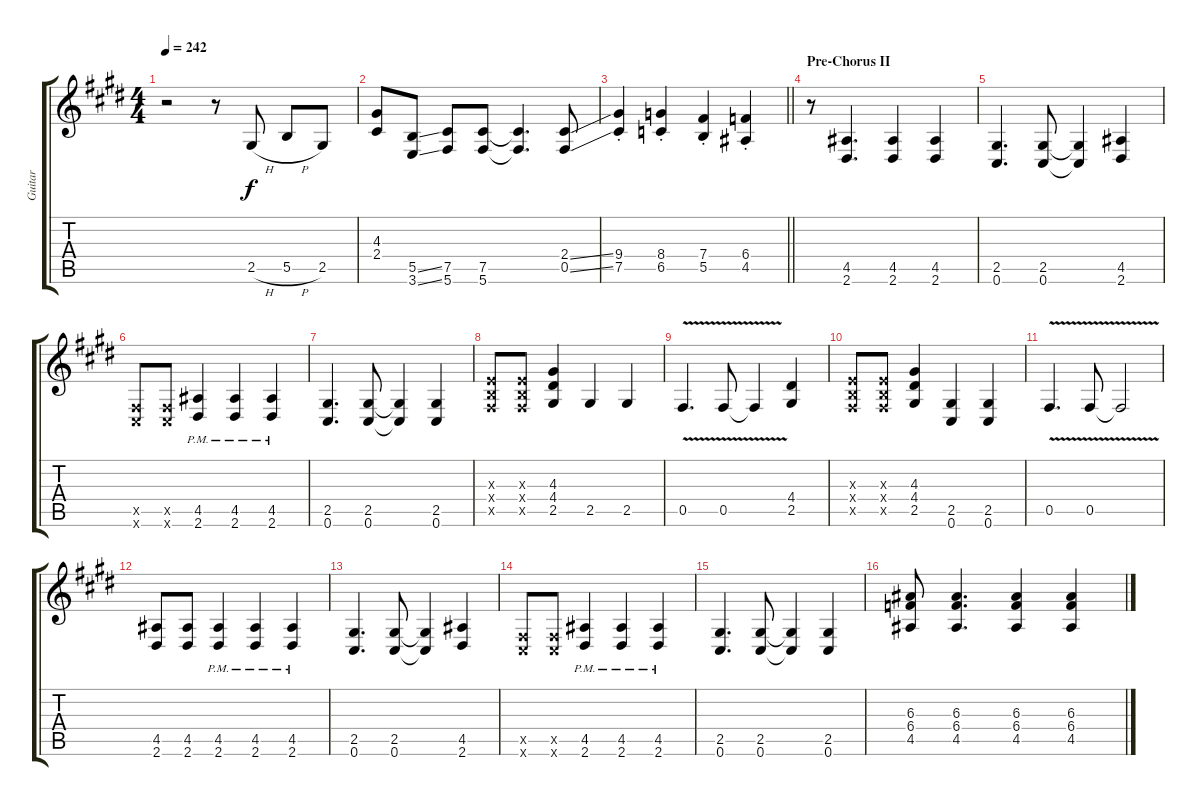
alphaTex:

\track ("Guitar" "Guitar") {instrument distortionguitar}
\staff {score tabs}
\tuning (Db4 Ab3 E3 B2 Gb2 Db2) {hide}
\ts (4 4)
\tempo 242
\clef g2
\ks e
r.2{dy f} r.8 2.5{h}.8 5.5{h}.8 2.5.8 |
(4.3 2.4).8 (5.5{ss} 3.6{ss}).8 (7.5 5.6).8 (7.5 5.6).8 (7.5{t} 5.6{t}).4{d} (2.4{ss} 0.5{ss}).8 |
\barLineRight lightlight
(9.4{st} 7.5{st}).4 (8.4{st} 6.5{st}).4 (7.4{st} 5.5{st}).4 (6.4{st} 4.5{st}).4 |
\section ("" "Pre-Chorus II")
r.8 (4.5 2.6).4{d} (4.5 2.6).4 (4.5 2.6).4 |
(2.5 0.6).4{d} (2.5 0.6).8 (2.5{t} 0.6{t}).4 (4.5 2.6).4 |
(0.5{x} 0.6{x}).8 (0.5{x} 0.6{x}).8 (4.5{pm} 2.6{pm}).4 (4.5{pm} 2.6{pm}).4 (4.5{pm} 2.6{pm}).4 |
(2.5 0.6).4{d} (2.5 0.6).8 (2.5{t} 0.6{t}).4 (2.5 0.6).4 |
(0.3{x} 0.4{x} 0.5{x}).8 (0.3{x} 0.4{x} 0.5{x}).8 (4.3 4.4 2.5).4 2.5.4 2.5.4 |
0.5{v}.4{d} 0.5{v}.8 0.5{t}.4 (4.4 2.5).4 |
(0.3{x} 0.4{x} 0.5{x}).8 (0.3{x} 0.4{x} 0.5{x}).8 (4.3 4.4 2.5).4 (2.5 0.6).4 (2.5 0.6).4 |
0.5{v}.4{d} 0.5{v}.8 0.5{t}.2 |
(4.5 2.6).8 (4.5 2.6).8 (4.5{pm} 2.6{pm}).4 (4.5{pm} 2.6{pm}).4 (4.5{pm} 2.6{pm}).4 |
(2.5 0.6).4{d} (2.5 0.6).8 (2.5{t} 0.6{t}).4 (4.5 2.6).4 |
(0.5{x} 0.6{x}).8 (0.5{x} 0.6{x}).8 (4.5{pm} 2.6{pm}).4 (4.5{pm} 2.6{pm}).4 (4.5{pm} 2.6{pm}).4 |
(2.5 0.6).4{d} (2.5 0.6).8 (2.5{t} 0.6{t}).4 (2.5 0.6).4 |
(6.3 6.4 4.5).8 (6.3 6.4 4.5).4{d} (6.3 6.4 4.5).4 (6.3 6.4 4.5).4
